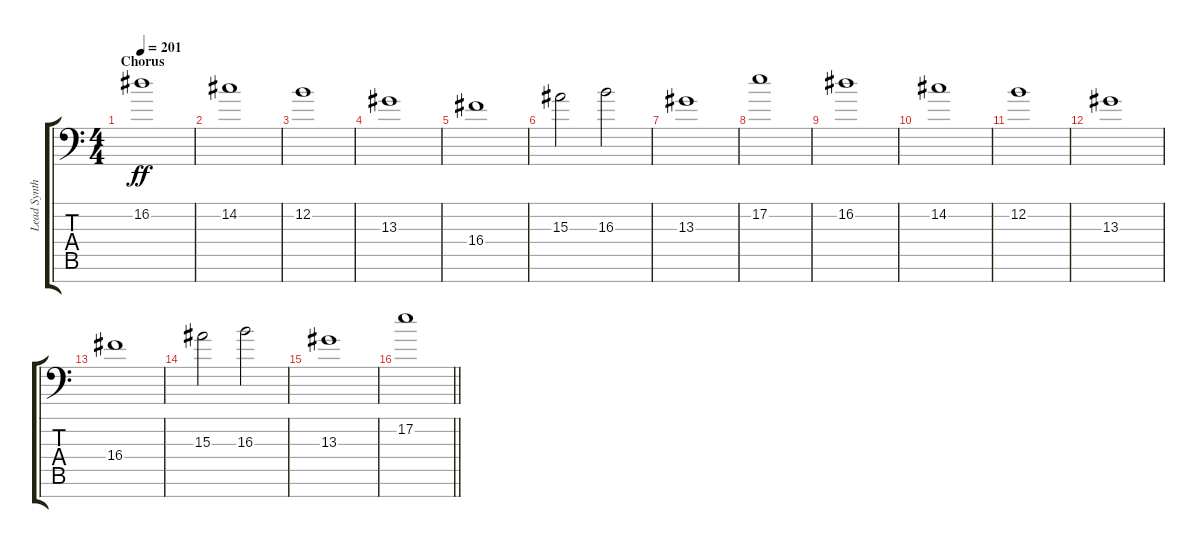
\track ("Lead Synth" "Lead Synth") {instrument lead2sawtooth}
\staff {score tabs}
\tuning (C8 B3 G3 D3 A2 E2 C-1) {hide}
\ts (4 4)
\section ("" "Chorus")
\tempo 201
\clef f4
\ks c
16.2.1{dy ff} |
14.2.1 |
12.2.1 |
13.3.1 |
16.4.1 |
15.3.2 16.3.2 |
13.3.1 |
17.2.1 |
16.2.1 |
14.2.1 |
12.2.1 |
13.3.1 |
16.4.1 |
15.3.2 16.3.2 |
13.3.1 |
\barLineRight lightlight
17.2.1
